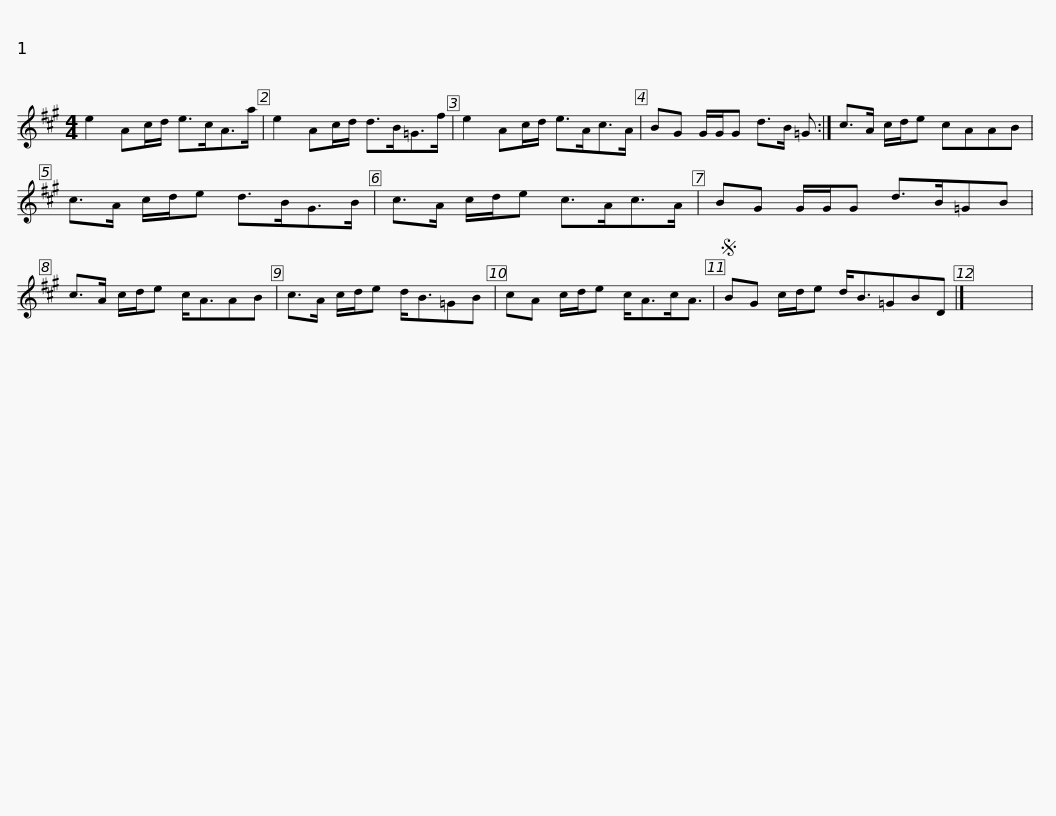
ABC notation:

X:1
L:1/8
M:4/4
I:linebreak $
K:A
V:1 treble
V:1
 e2 Ac/d/ e>cA>a | e2 Ac/d/ d>B=G>f | e2 Ac/d/ e>Ac>A | BG G/G/G d>B =G :|$ c>A c/d/e cAAB | %5
 c>A c/d/e d>BG>B | c>A c/d/e c>Ac>A | BG G/G/G d>B=GB |$ c>A c/d/e c<AAB | c>A c/d/e d<B=GB | %10
 cA c/d/e c<Ac<A |S BG c/d/e d<B=GBD |] x8 | %13
